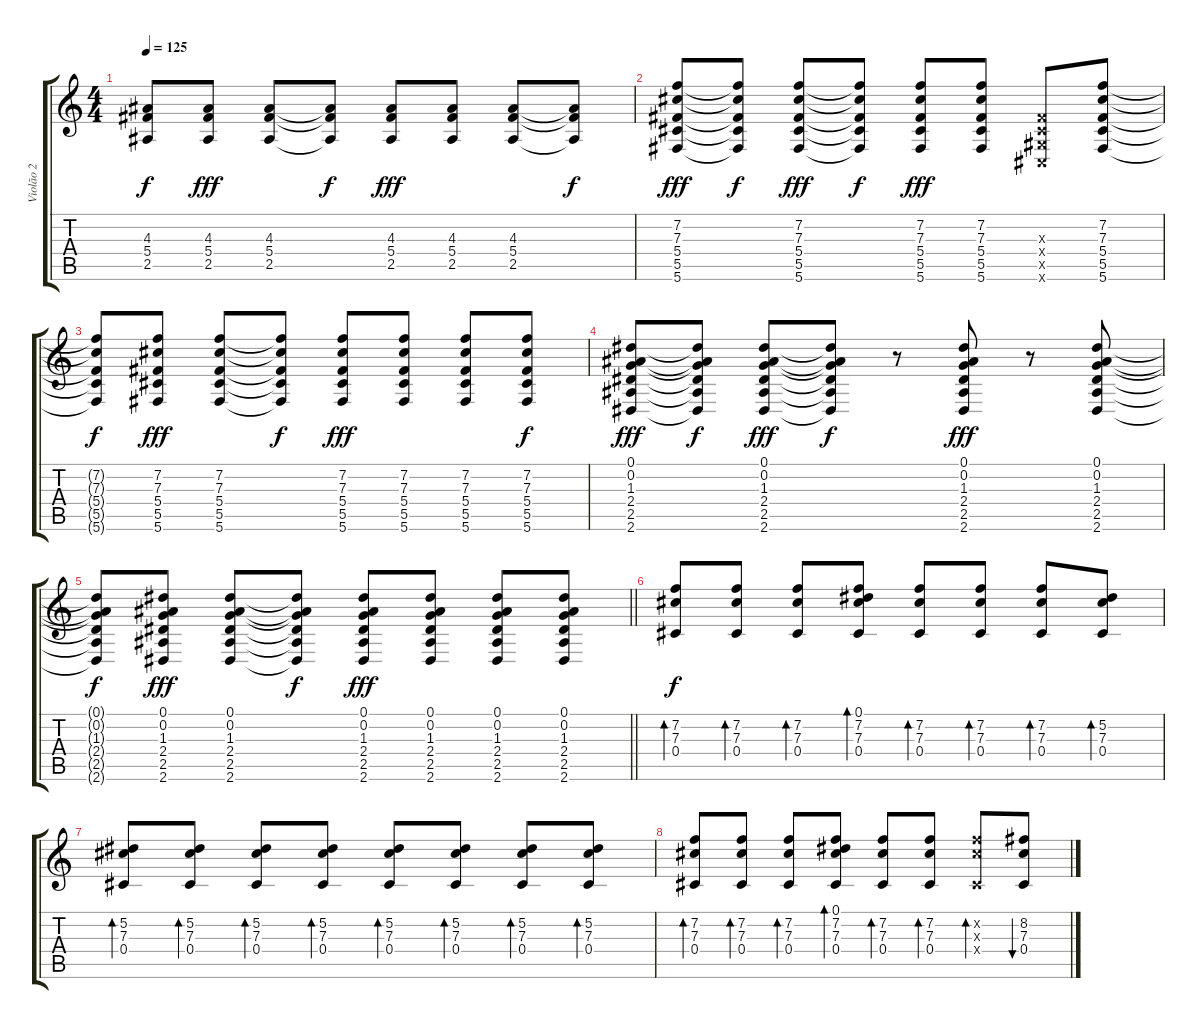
\track ("Violão 2" "Violão 2") {instrument acousticguitarsteel}
\staff {score tabs}
\tuning (Eb4 Bb3 Gb3 Db3 Ab2 Db2) {hide}
\ts (4 4)
\tempo 125
\clef g2
\ks c
(4.3{t} 5.4{t} 2.5{t}).8{dy f} (4.3 5.4 2.5).8{dy fff} (4.3 5.4 2.5).8 (4.3{t} 5.4{t} 2.5{t}).8{dy f} (4.3 5.4 2.5).8{dy fff} (4.3 5.4 2.5).8 (4.3 5.4 2.5).8 (4.3{t} 5.4{t} 2.5{t}).8{dy f} |
(7.2 7.3 5.4 5.5 5.6).8{dy fff} (7.2{t} 7.3{t} 5.4{t} 5.5{t} 5.6{t}).8{dy f} (7.2 7.3 5.4 5.5 5.6).8{dy fff} (7.2{t} 7.3{t} 5.4{t} 5.5{t} 5.6{t}).8{dy f} (7.2 7.3 5.4 5.5 5.6).8{dy fff} (7.2 7.3 5.4 5.5 5.6).8 (0.3{x} 0.4{x} 0.5{x} 0.6{x}).8 (7.2 7.3 5.4 5.5 5.6).8 |
(7.2{t} 7.3{t} 5.4{t} 5.5{t} 5.6{t}).8{dy f} (7.2 7.3 5.4 5.5 5.6).8{dy fff} (7.2 7.3 5.4 5.5 5.6).8 (7.2{t} 7.3{t} 5.4{t} 5.5{t} 5.6{t}).8{dy f} (7.2 7.3 5.4 5.5 5.6).8{dy fff} (7.2 7.3 5.4 5.5 5.6).8 (7.2 7.3 5.4 5.5 5.6).8 (7.2 7.3 5.4 5.5 5.6).8{dy f} |
(0.1 0.2 1.3 2.4 2.5 2.6).8{dy fff} (0.1{t} 0.2{t} 1.3{t} 2.4{t} 2.5{t} 2.6{t}).8{dy f} (0.1 0.2 1.3 2.4 2.5 2.6).8{dy fff} (0.1{t} 0.2{t} 1.3{t} 2.4{t} 2.5{t} 2.6{t}).8{dy f} r.8 (0.1 0.2 1.3 2.4 2.5 2.6).8{dy fff} r.8 (0.1 0.2 1.3 2.4 2.5 2.6).8 |
\barLineRight lightlight
(0.1{t} 0.2{t} 1.3{t} 2.4{t} 2.5{t} 2.6{t}).8{dy f} (0.1 0.2 1.3 2.4 2.5 2.6).8{dy fff} (0.1 0.2 1.3 2.4 2.5 2.6).8 (0.1{t} 0.2{t} 1.3{t} 2.4{t} 2.5{t} 2.6{t}).8{dy f} (0.1 0.2 1.3 2.4 2.5 2.6).8{dy fff} (0.1 0.2 1.3 2.4 2.5 2.6).8 (0.1 0.2 1.3 2.4 2.5 2.6).8 (0.1 0.2 1.3 2.4 2.5 2.6).8 |
(7.2 7.3 0.4).8{bd 60 dy f} (7.2 7.3 0.4).8{bd 60} (7.2 7.3 0.4).8{bd 60} (0.1 7.2 7.3 0.4).8{bd 60} (7.2 7.3 0.4).8{bd 60} (7.2 7.3 0.4).8{bd 60} (7.2 7.3 0.4).8{bd 60} (5.2 7.3 0.4).8{bd 60} |
(5.2 7.3 0.4).8{bd 60} (5.2 7.3 0.4).8{bd 60} (5.2 7.3 0.4).8{bd 60} (5.2 7.3 0.4).8{bd 60} (5.2 7.3 0.4).8{bd 60} (5.2 7.3 0.4).8{bd 60} (5.2 7.3 0.4).8{bd 60} (5.2 7.3 0.4).8{bd 60} |
(7.2 7.3 0.4).8{bd 60} (7.2 7.3 0.4).8{bd 60} (7.2 7.3 0.4).8{bd 60} (0.1 7.2 7.3 0.4).8{bd 60} (7.2 7.3 0.4).8{bd 60} (7.2 7.3 0.4).8{bd 60} (7.2{x} 7.3{x} 0.4{x}).8{bd 60} (8.2 7.3 0.4).8{bu 60}
